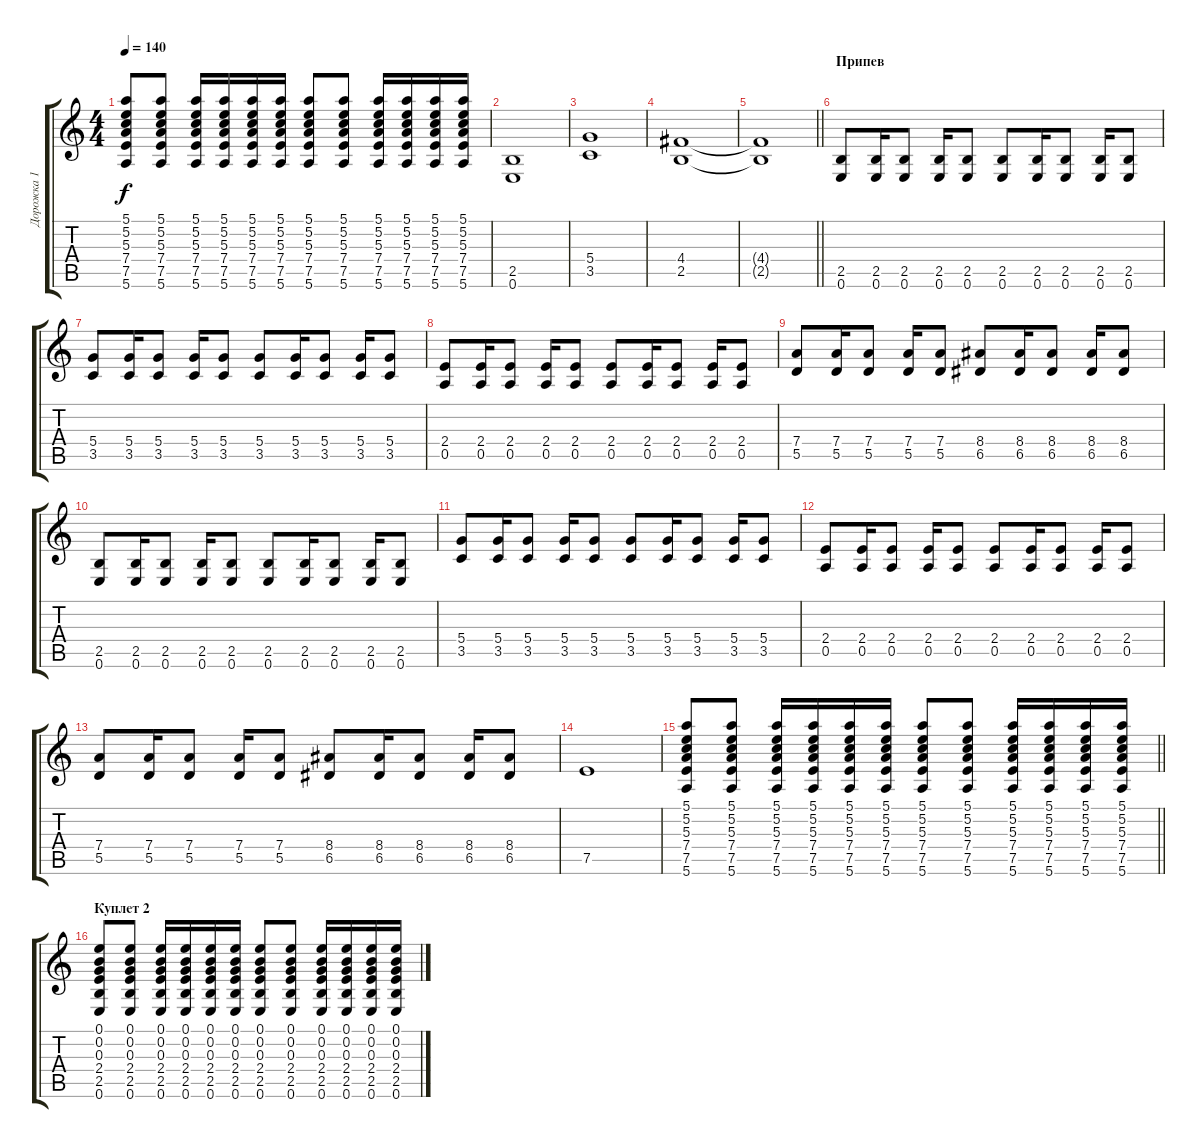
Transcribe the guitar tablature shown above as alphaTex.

\track ("Дорожка 1" "Дорожка 1") {instrument distortionguitar}
\staff {score tabs}
\tuning (E4 B3 G3 D3 A2 E2) {hide}
\ts (4 4)
\tempo 140
\clef g2
\ks c
(5.1 5.2 5.3 7.4 7.5 5.6).8{dy f} (5.1 5.2 5.3 7.4 7.5 5.6).8 (5.1 5.2 5.3 7.4 7.5 5.6).16 (5.1 5.2 5.3 7.4 7.5 5.6).16 (5.1 5.2 5.3 7.4 7.5 5.6).16 (5.1 5.2 5.3 7.4 7.5 5.6).16 (5.1 5.2 5.3 7.4 7.5 5.6).8 (5.1 5.2 5.3 7.4 7.5 5.6).8 (5.1 5.2 5.3 7.4 7.5 5.6).16 (5.1 5.2 5.3 7.4 7.5 5.6).16 (5.1 5.2 5.3 7.4 7.5 5.6).16 (5.1 5.2 5.3 7.4 7.5 5.6).16 |
(2.5 0.6).1{volume 13 instrument distortionguitar} |
(5.4 3.5).1 |
(4.4 2.5).1 |
\barLineRight lightlight
(4.4{t} 2.5{t}).1 |
\section ("" "Припев")
(2.5 0.6).8 (2.5 0.6).16 (2.5 0.6).8 (2.5 0.6).16 (2.5 0.6).8 (2.5 0.6).8 (2.5 0.6).16 (2.5 0.6).8 (2.5 0.6).16 (2.5 0.6).8 |
(5.4 3.5).8 (5.4 3.5).16 (5.4 3.5).8 (5.4 3.5).16 (5.4 3.5).8 (5.4 3.5).8 (5.4 3.5).16 (5.4 3.5).8 (5.4 3.5).16 (5.4 3.5).8 |
(2.4 0.5).8 (2.4 0.5).16 (2.4 0.5).8 (2.4 0.5).16 (2.4 0.5).8 (2.4 0.5).8 (2.4 0.5).16 (2.4 0.5).8 (2.4 0.5).16 (2.4 0.5).8 |
(7.4 5.5).8 (7.4 5.5).16 (7.4 5.5).8 (7.4 5.5).16 (7.4 5.5).8 (8.4 6.5).8 (8.4 6.5).16 (8.4 6.5).8 (8.4 6.5).16 (8.4 6.5).8 |
(2.5 0.6).8 (2.5 0.6).16 (2.5 0.6).8 (2.5 0.6).16 (2.5 0.6).8 (2.5 0.6).8 (2.5 0.6).16 (2.5 0.6).8 (2.5 0.6).16 (2.5 0.6).8 |
(5.4 3.5).8 (5.4 3.5).16 (5.4 3.5).8 (5.4 3.5).16 (5.4 3.5).8 (5.4 3.5).8 (5.4 3.5).16 (5.4 3.5).8 (5.4 3.5).16 (5.4 3.5).8 |
(2.4 0.5).8 (2.4 0.5).16 (2.4 0.5).8 (2.4 0.5).16 (2.4 0.5).8 (2.4 0.5).8 (2.4 0.5).16 (2.4 0.5).8 (2.4 0.5).16 (2.4 0.5).8 |
(7.4 5.5).8 (7.4 5.5).16 (7.4 5.5).8 (7.4 5.5).16 (7.4 5.5).8 (8.4 6.5).8 (8.4 6.5).16 (8.4 6.5).8 (8.4 6.5).16 (8.4 6.5).8 |
7.5.1 |
\barLineRight lightlight
(5.1 5.2 5.3 7.4 7.5 5.6).8{volume 7 instrument acousticguitarsteel} (5.1 5.2 5.3 7.4 7.5 5.6).8 (5.1 5.2 5.3 7.4 7.5 5.6).16 (5.1 5.2 5.3 7.4 7.5 5.6).16 (5.1 5.2 5.3 7.4 7.5 5.6).16 (5.1 5.2 5.3 7.4 7.5 5.6).16 (5.1 5.2 5.3 7.4 7.5 5.6).8 (5.1 5.2 5.3 7.4 7.5 5.6).8 (5.1 5.2 5.3 7.4 7.5 5.6).16 (5.1 5.2 5.3 7.4 7.5 5.6).16 (5.1 5.2 5.3 7.4 7.5 5.6).16 (5.1 5.2 5.3 7.4 7.5 5.6).16 |
\section ("" "Куплет 2")
(0.1 0.2 0.3 2.4 2.5 0.6).8 (0.1 0.2 0.3 2.4 2.5 0.6).8 (0.1 0.2 0.3 2.4 2.5 0.6).16 (0.1 0.2 0.3 2.4 2.5 0.6).16 (0.1 0.2 0.3 2.4 2.5 0.6).16 (0.1 0.2 0.3 2.4 2.5 0.6).16 (0.1 0.2 0.3 2.4 2.5 0.6).8 (0.1 0.2 0.3 2.4 2.5 0.6).8 (0.1 0.2 0.3 2.4 2.5 0.6).16 (0.1 0.2 0.3 2.4 2.5 0.6).16 (0.1 0.2 0.3 2.4 2.5 0.6).16 (0.1 0.2 0.3 2.4 2.5 0.6).16
